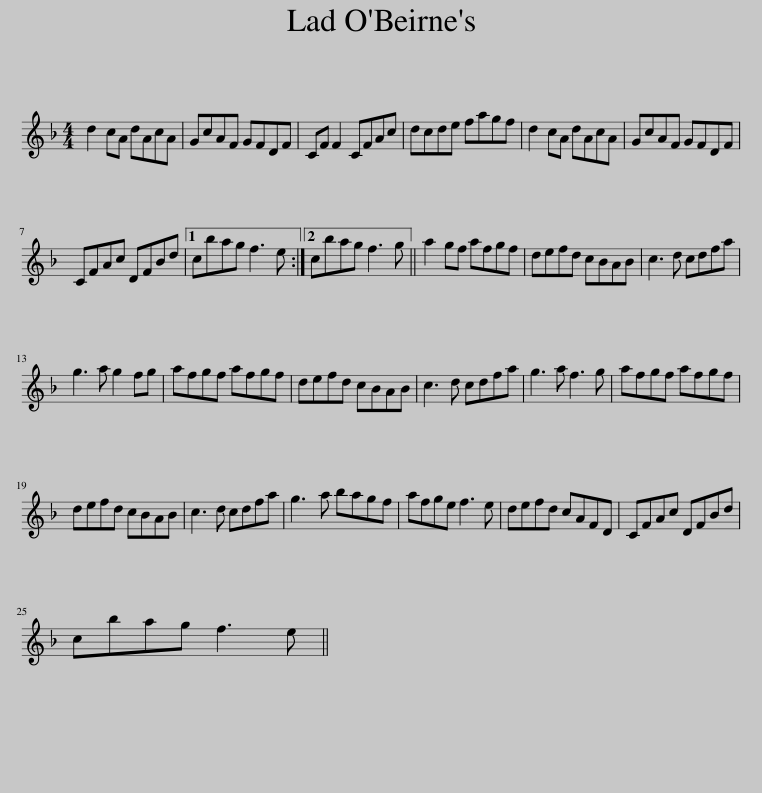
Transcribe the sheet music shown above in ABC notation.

X:1
L:1/8
M:4/4
I:linebreak $
K:F
V:1 treble
V:1
 d2 cA dAcA | GcAF GFDF | CF F2 CFAc | dcde fagf | d2 cA dAcA | %5
 GcAF GFDF |$ CFAc DFBd |1 cbag f3 e :|2 cbag f3 g || a2 gf afgf | %10
 defd cBAB | c3 d cdfa |$ g3 a g2 fg | afgf afgf | defd cBAB | %15
 c3 d cdfa | g3 a f3 g | afgf afgf |$ defd cBAB | c3 d cdfa | %20
 g3 a bagf | afge f3 e | defd cAFD | CFAc DFBd |$ cbag f3 e || %25
